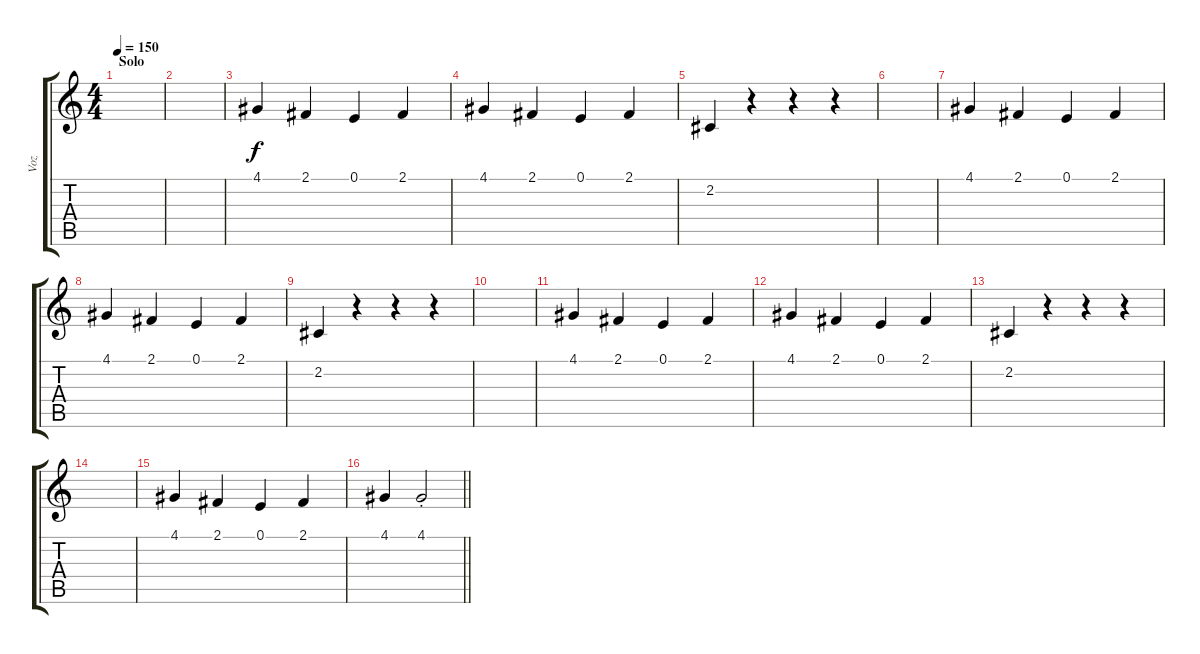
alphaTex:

\track ("Voz" "Voz") {instrument acousticgrandpiano}
\staff {score tabs}
\tuning (E4 B3 G3 D3 A2 E2) {hide}
\ts (4 4)
\section ("" "Solo")
\tempo 150
\clef g2
\ks c
|
|
4.1.4{dy f} 2.1.4 0.1.4 2.1.4 |
4.1.4 2.1.4 0.1.4 2.1.4 |
2.2.4 r.4 r.4 r.4 |
|
4.1.4 2.1.4 0.1.4 2.1.4 |
4.1.4 2.1.4 0.1.4 2.1.4 |
2.2.4 r.4 r.4 r.4 |
|
4.1.4 2.1.4 0.1.4 2.1.4 |
4.1.4 2.1.4 0.1.4 2.1.4 |
2.2.4 r.4 r.4 r.4 |
|
4.1.4 2.1.4 0.1.4 2.1.4 |
\barLineRight lightlight
4.1.4 4.1{st}.2
